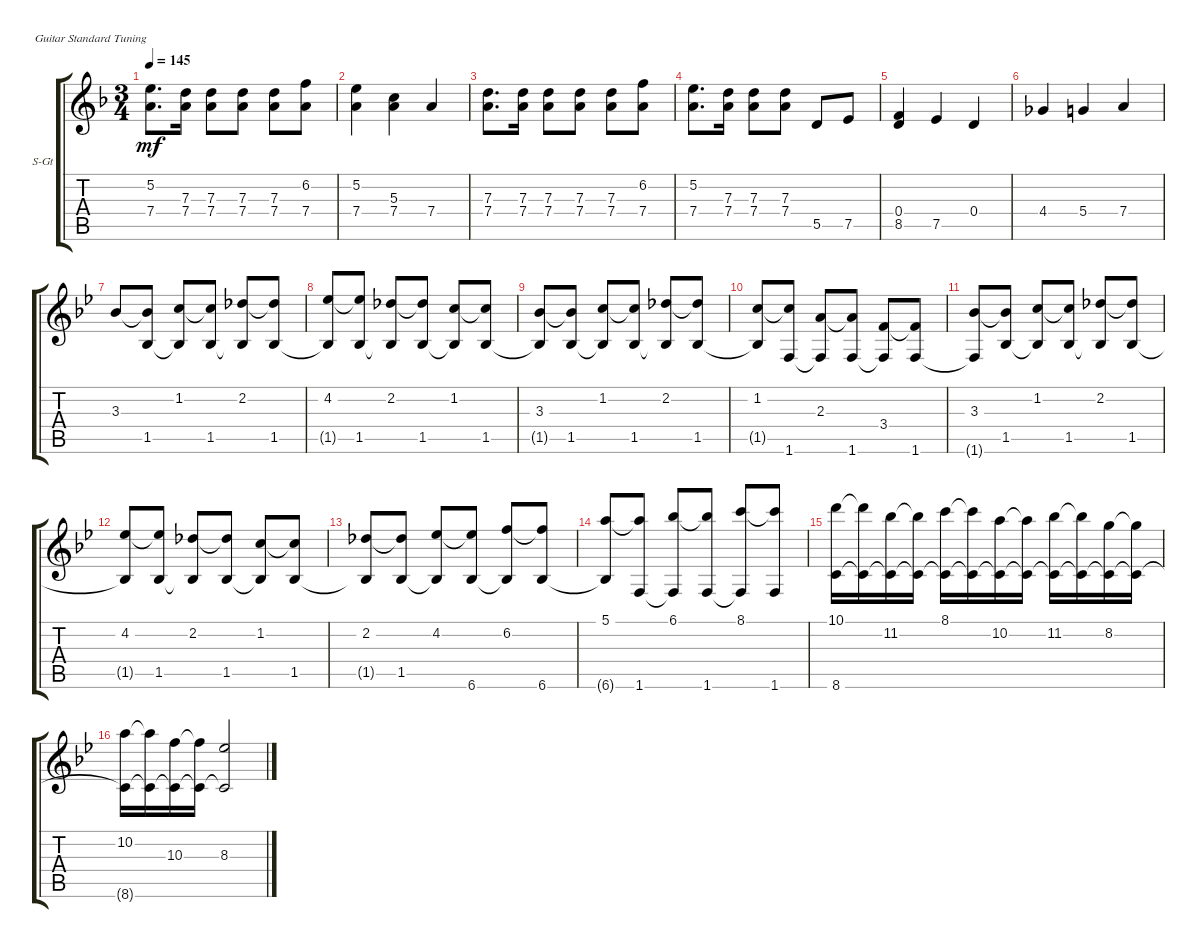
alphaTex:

\defaultSystemsLayout 4
\bracketExtendMode groupsimilarinstruments
\firstSystemTrackNameOrientation horizontal
\otherSystemsTrackNameOrientation horizontal
\track ("Steel Guitar" "S-Gt") {solo instrument acousticguitarsteel}
\staff {score tabs}
\tuning (E4 B3 G3 D3 A2 E2)
\ts (3 4)
\tempo 145
\clef g2
\ks f
(7.4 5.2).8{d dy mf} (7.4 7.3).16 (7.4 7.3).8 (7.4 7.3).8 (7.4 7.3).8 (7.4 6.2).8 |
(7.4 5.2).4 (7.4 5.3).4 7.4.4 |
(7.4 7.3).8{d} (7.4 7.3).16 (7.4 7.3).8 (7.4 7.3).8 (7.4 7.3).8 (7.4 6.2).8 |
(7.4 5.2).8{d} (7.4 7.3).16 (7.4 7.3).8 (7.4 7.3).8 5.5.8 7.5.8 |
(0.4 8.5).4 7.5.4 0.4.4 |
4.4.4 5.4.4 7.4.4 |
\ks bb
3.3.8 (3.3{t} 1.5).8 (1.2 1.5{t}).8 (1.2{t} 1.5).8 (2.2 1.5{t}).8 (2.2{t} 1.5).8 |
(4.2 1.5{t}).8 (4.2{t} 1.5).8 (2.2 1.5{t}).8 (2.2{t} 1.5).8 (1.2 1.5{t}).8 (1.2{t} 1.5).8 |
(3.3 1.5{t}).8 (3.3{t} 1.5).8 (1.2 1.5{t}).8 (1.2{t} 1.5).8 (2.2 1.5{t}).8 (2.2{t} 1.5).8 |
(1.5{t} 1.2).8 (1.6 1.2{t}).8 (1.6{t} 2.3).8 (1.6 2.3{t}).8 (1.6{t} 3.4).8 (1.6 3.4{t}).8 |
(1.6{t} 3.3).8 (1.5 3.3{t}).8 (1.5{t} 1.2).8 (1.5 1.2{t}).8 (1.5{t} 2.2).8 (1.5 2.2{t}).8 |
(1.5{t} 4.2).8 (1.5 4.2{t}).8 (1.5{t} 2.2).8 (1.5 2.2{t}).8 (1.5{t} 1.2).8 (1.5 1.2{t}).8 |
(1.5{t} 2.2).8 (1.5 2.2{t}).8 (1.5{t} 4.2).8 (6.6 4.2{t}).8 (6.6{t} 6.2).8 (6.6 6.2{t}).8 |
(6.6{t} 5.1).8 (1.6 5.1{t}).8 (1.6{t} 6.1).8 (1.6 6.1{t}).8 (1.6{t} 8.1).8 (1.6 8.1{t}).8 |
(10.1 8.6).16 (10.1{t} 8.6{t}).16 (11.2 8.6{t}).16 (11.2{t} 8.6{t}).16 (8.1 8.6{t}).16 (8.1{t} 8.6{t}).16 (10.2 8.6{t}).16 (10.2{t} 8.6{t}).16 (11.2 8.6{t}).16 (11.2{t} 8.6{t}).16 (8.2 8.6{t}).16 (8.2{t} 8.6{t}).16 |
(10.2 8.6{t}).16 (10.2{t} 8.6{t}).16 (10.3 8.6{t}).16 (10.3{t} 8.6{t}).16 (8.3 8.6{t}).2
